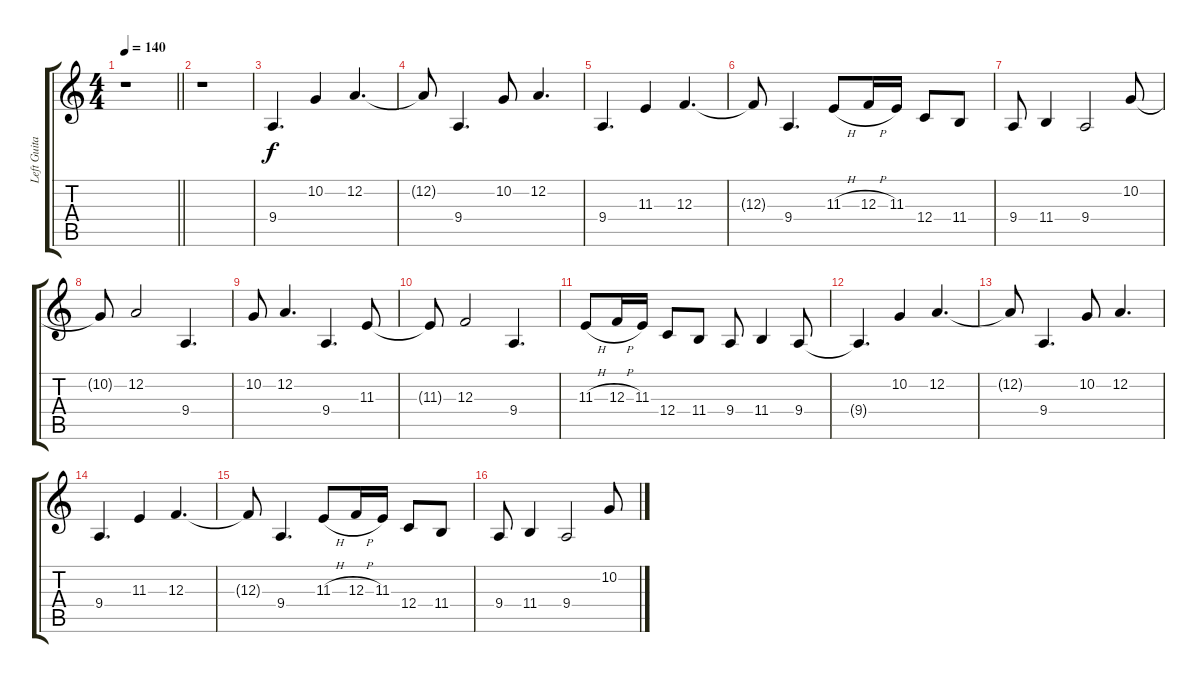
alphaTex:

\track ("Left Guitar / Keys" "Left Guita") {instrument electricpiano1}
\staff {score tabs}
\tuning (D4 A3 F3 C3 G2 C2) {hide}
\ts (4 4)
\tempo 140
\clef g2
\barLineRight lightlight
\ks c
r.1{dy f} |
\section ("" "")
r.1 |
9.4.4{d} 10.2.4 12.2.4{d} |
12.2{t}.8 9.4.4{d} 10.2.8 12.2.4{d} |
9.4.4{d} 11.3.4 12.3.4{d} |
12.3{t}.8 9.4.4{d} 11.3{h}.8 12.3{h}.16 11.3.16 12.4.8 11.4.8 |
9.4.8 11.4.4 9.4.2 10.2.8 |
10.2{t}.8 12.2.2 9.4.4{d} |
10.2.8 12.2.4{d} 9.4.4{d} 11.3.8 |
11.3{t}.8 12.3.2 9.4.4{d} |
11.3{h}.8 12.3{h}.16 11.3.16 12.4.8 11.4.8 9.4.8 11.4.4 9.4.8 |
9.4{t}.4{d} 10.2.4 12.2.4{d} |
12.2{t}.8 9.4.4{d} 10.2.8 12.2.4{d} |
9.4.4{d} 11.3.4 12.3.4{d} |
12.3{t}.8 9.4.4{d} 11.3{h}.8 12.3{h}.16 11.3.16 12.4.8 11.4.8 |
9.4.8 11.4.4 9.4.2 10.2.8
